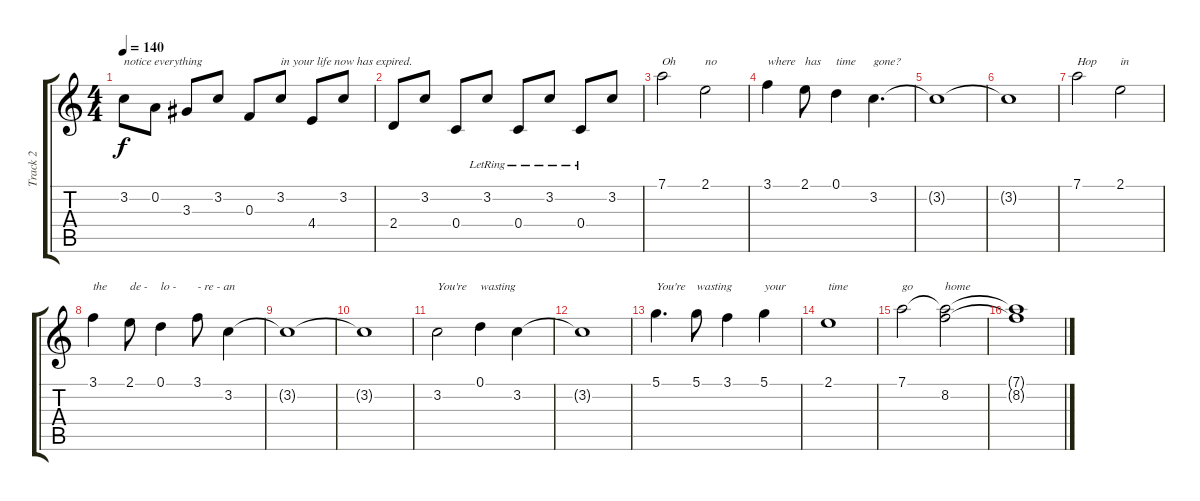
\track ("Track 2" "Track 2") {instrument overdrivenguitar}
\staff {score tabs}
\tuning (D4 A3 F3 C3 G2 C2) {hide}
\ts (4 4)
\tempo 140
\clef g2
\ks c
3.2.8{txt "notice everything" dy f} 0.2.8 3.3.8 3.2.8 0.3.8 3.2.8{txt "in your life now has expired."} 4.4.8 3.2.8 |
2.4.8 3.2.8 0.4.8 3.2{lr}.8 0.4{lr}.8 3.2{lr}.8 0.4{lr}.8 3.2.8 |
7.1.2{txt "Oh"} 2.1.2{txt "no"} |
3.1.4{txt "where"} 2.1.8{txt "has"} 0.1.4{txt "time"} 3.2.4{d txt "gone?"} |
3.2{t}.1 |
3.2{t}.1 |
7.1.2{txt "Hop"} 2.1.2{txt "in"} |
3.1.4{txt "the"} 2.1.8{txt "de -"} 0.1.4{txt "lo -"} 3.1.8{txt "- re - an"} 3.2.4 |
3.2{t}.1 |
3.2{t}.1 |
3.2.2{txt "You're"} 0.1.4{txt "wasting"} 3.2.4 |
3.2{t}.1 |
5.1.4{d txt "You're"} 5.1.8{txt "wasting"} 3.1.4 5.1.4{txt "your"} |
2.1.1{txt "time"} |
7.1.2{txt "go"} (7.1{t} 8.2).2{txt "home"} |
(7.1{t} 8.2{t}).1
